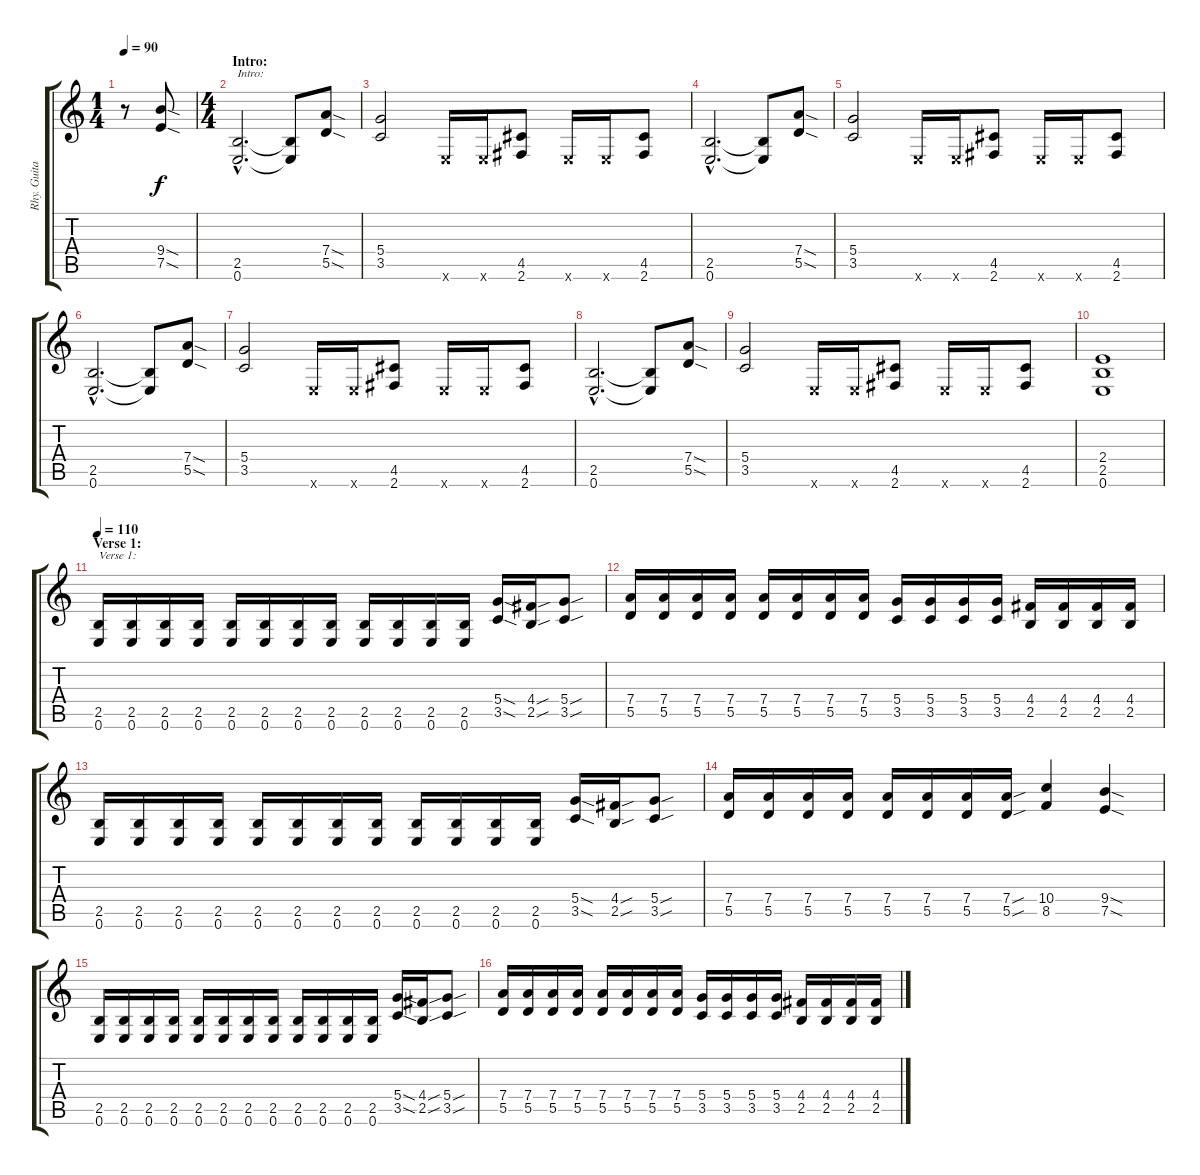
\track ("Rhy. Guitar 1" "Rhy. Guita") {instrument distortionguitar}
\staff {score tabs}
\tuning (E4 B3 G3 D3 A2 E2) {hide}
\ts (1 4)
\tempo 90
\clef g2
\ks c
r.8{dy f instrument distortionguitar} (9.4{sod} 7.5{sod}).8 |
\ts (4 4)
\section ("" "Intro:")
(2.5{hac} 0.6).2{d txt "Intro:"} (2.5{t} 0.6{t}).8 (7.4{sod} 5.5{sod}).8 |
(5.4 3.5).2 0.6{x}.16 0.6{x}.16 (4.5 2.6).8 0.6{x}.16 0.6{x}.16 (4.5 2.6).8 |
(2.5{hac} 0.6).2{d} (2.5{t} 0.6{t}).8 (7.4{sod} 5.5{sod}).8 |
(5.4 3.5).2 0.6{x}.16 0.6{x}.16 (4.5 2.6).8 0.6{x}.16 0.6{x}.16 (4.5 2.6).8 |
(2.5{hac} 0.6).2{d} (2.5{t} 0.6{t}).8 (7.4{sod} 5.5{sod}).8 |
(5.4 3.5).2 0.6{x}.16 0.6{x}.16 (4.5 2.6).8 0.6{x}.16 0.6{x}.16 (4.5 2.6).8 |
(2.5{hac} 0.6).2{d} (2.5{t} 0.6{t}).8 (7.4{sod} 5.5{sod}).8 |
(5.4 3.5).2 0.6{x}.16 0.6{x}.16 (4.5 2.6).8 0.6{x}.16 0.6{x}.16 (4.5 2.6).8 |
(2.4 2.5 0.6).1 |
\section ("" "Verse 1:")
\tempo 110
(2.5 0.6).16{txt "Verse 1:"} (2.5 0.6).16 (2.5 0.6).16 (2.5 0.6).16 (2.5 0.6).16 (2.5 0.6).16 (2.5 0.6).16 (2.5 0.6).16 (2.5 0.6).16 (2.5 0.6).16 (2.5 0.6).16 (2.5 0.6).16 (5.4{sod} 3.5{sod}).16 (4.4{sou} 2.5{sou}).16 (5.4{sou} 3.5{sou}).8 |
(7.4 5.5).16 (7.4 5.5).16 (7.4 5.5).16 (7.4 5.5).16 (7.4 5.5).16 (7.4 5.5).16 (7.4 5.5).16 (7.4 5.5).16 (5.4 3.5).16 (5.4 3.5).16 (5.4 3.5).16 (5.4 3.5).16 (4.4 2.5).16 (4.4 2.5).16 (4.4 2.5).16 (4.4 2.5).16 |
(2.5 0.6).16 (2.5 0.6).16 (2.5 0.6).16 (2.5 0.6).16 (2.5 0.6).16 (2.5 0.6).16 (2.5 0.6).16 (2.5 0.6).16 (2.5 0.6).16 (2.5 0.6).16 (2.5 0.6).16 (2.5 0.6).16 (5.4{sod} 3.5{sod}).16 (4.4{sou} 2.5{sou}).16 (5.4{sou} 3.5{sou}).8 |
(7.4 5.5).16 (7.4 5.5).16 (7.4 5.5).16 (7.4 5.5).16 (7.4 5.5).16 (7.4 5.5).16 (7.4 5.5).16 (7.4{sou} 5.5{sou}).16 (10.4 8.5).4 (9.4{sod} 7.5{sod}).4 |
(2.5 0.6).16 (2.5 0.6).16 (2.5 0.6).16 (2.5 0.6).16 (2.5 0.6).16 (2.5 0.6).16 (2.5 0.6).16 (2.5 0.6).16 (2.5 0.6).16 (2.5 0.6).16 (2.5 0.6).16 (2.5 0.6).16 (5.4{sod} 3.5{sod}).16 (4.4{sou} 2.5{sou}).16 (5.4{sou} 3.5{sou}).8 |
(7.4 5.5).16 (7.4 5.5).16 (7.4 5.5).16 (7.4 5.5).16 (7.4 5.5).16 (7.4 5.5).16 (7.4 5.5).16 (7.4 5.5).16 (5.4 3.5).16 (5.4 3.5).16 (5.4 3.5).16 (5.4 3.5).16 (4.4 2.5).16 (4.4 2.5).16 (4.4 2.5).16 (4.4 2.5).16
